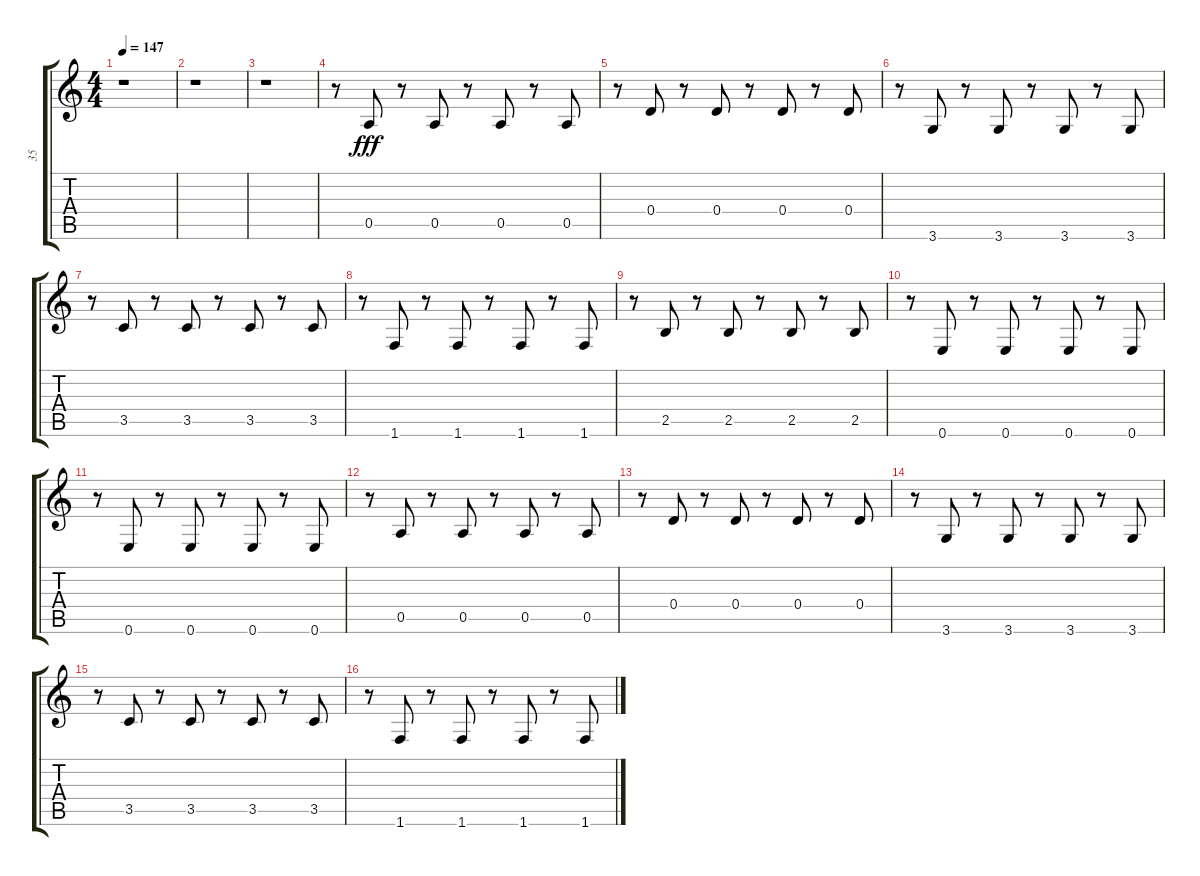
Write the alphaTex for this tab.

\track ("35" "35") {instrument fretlessbass}
\staff {score tabs}
\tuning (E4 B3 G3 D3 A2 E2) {hide}
\ts (4 4)
\tempo 147
\clef g2
\ks c
r.1{dy fff} |
r.1 |
r.1 |
r.8 0.5.8 r.8 0.5.8 r.8 0.5.8 r.8 0.5.8 |
r.8 0.4.8 r.8 0.4.8 r.8 0.4.8 r.8 0.4.8 |
r.8 3.6.8 r.8 3.6.8 r.8 3.6.8 r.8 3.6.8 |
r.8 3.5.8 r.8 3.5.8 r.8 3.5.8 r.8 3.5.8 |
r.8 1.6.8 r.8 1.6.8 r.8 1.6.8 r.8 1.6.8 |
r.8 2.5.8 r.8 2.5.8 r.8 2.5.8 r.8 2.5.8 |
r.8 0.6.8 r.8 0.6.8 r.8 0.6.8 r.8 0.6.8 |
r.8 0.6.8 r.8 0.6.8 r.8 0.6.8 r.8 0.6.8 |
r.8 0.5.8 r.8 0.5.8 r.8 0.5.8 r.8 0.5.8 |
r.8 0.4.8 r.8 0.4.8 r.8 0.4.8 r.8 0.4.8 |
r.8 3.6.8 r.8 3.6.8 r.8 3.6.8 r.8 3.6.8 |
r.8 3.5.8 r.8 3.5.8 r.8 3.5.8 r.8 3.5.8 |
r.8 1.6.8 r.8 1.6.8 r.8 1.6.8 r.8 1.6.8
